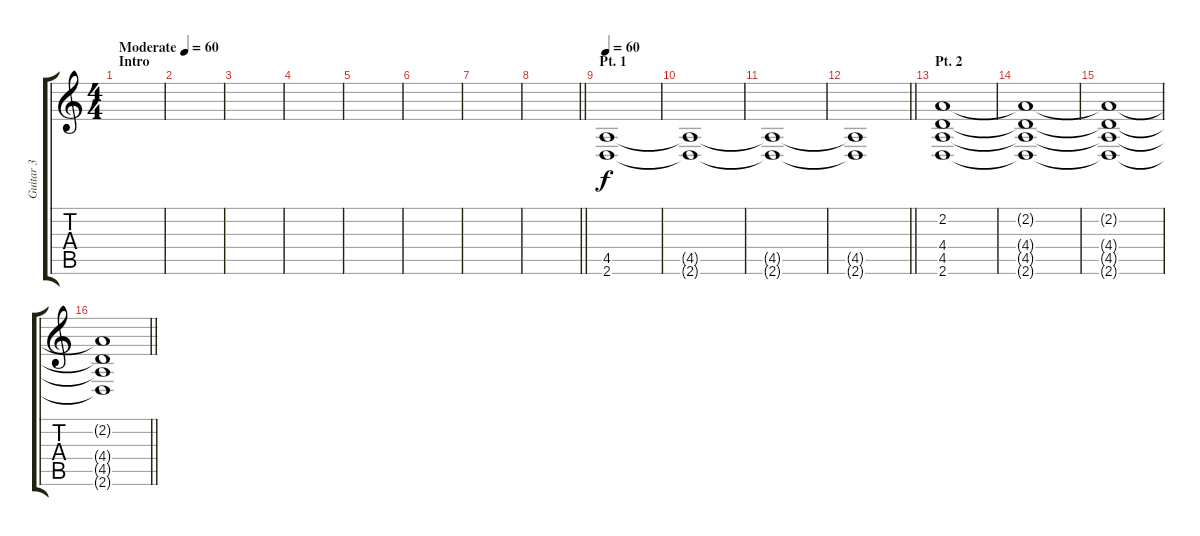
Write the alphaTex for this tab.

\track ("Guitar 3" "Guitar 3") {instrument distortionguitar}
\staff {score tabs}
\tuning (C4 G3 Eb3 Bb2 F2 C2) {hide}
\ts (4 4)
\section ("" "Intro")
\tempo (60 "Moderate")
\tempo 55
\tempo (60 "Moderate")
\clef g2
\ks c
|
|
|
|
|
|
|
\barLineRight lightlight
|
\section ("" "Pt. 1")
\tempo 60
(4.5 2.6).1 |
(4.5{t} 2.6{t}).1 |
(4.5{t} 2.6{t}).1 |
\barLineRight lightlight
(4.5{t} 2.6{t}).1 |
\section ("" "Pt. 2")
(2.2 4.4 4.5 2.6).1 |
(2.2{t} 4.4{t} 4.5{t} 2.6{t}).1 |
(2.2{t} 4.4{t} 4.5{t} 2.6{t}).1 |
\barLineRight lightlight
(2.2{t} 4.4{t} 4.5{t} 2.6{t}).1
